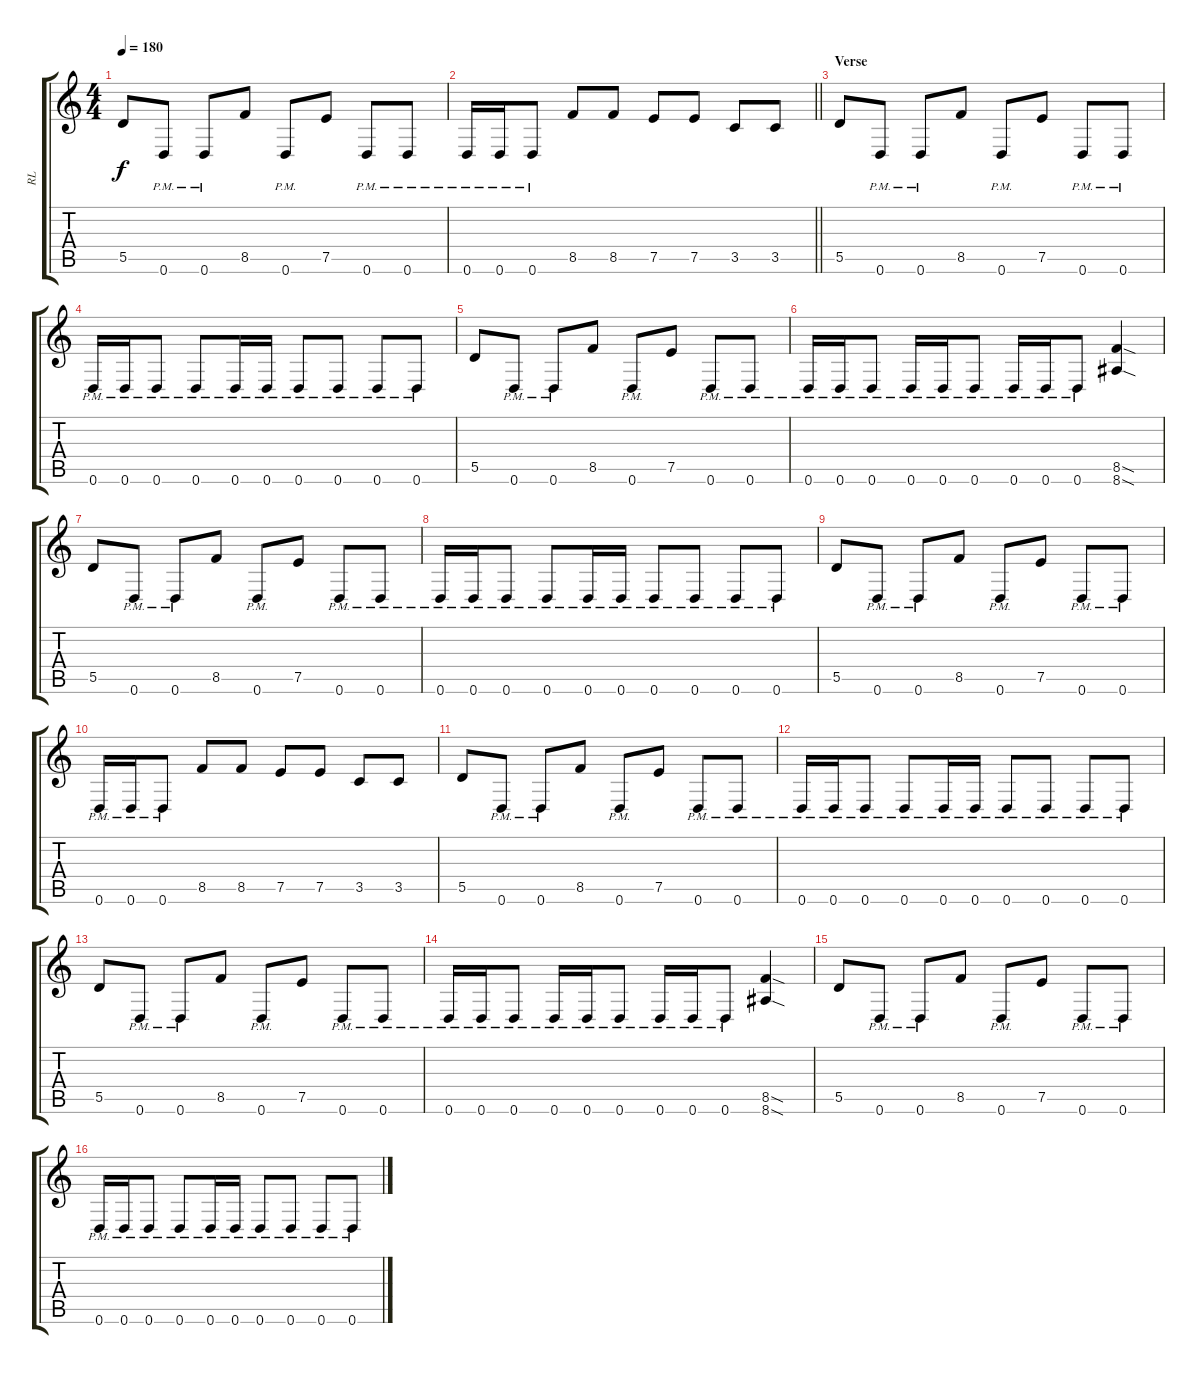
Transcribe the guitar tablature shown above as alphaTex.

\track ("RL" "RL") {instrument distortionguitar}
\staff {score tabs}
\tuning (E4 B3 G3 D3 A2 D2) {hide}
\ts (4 4)
\tempo 180
\clef g2
\ks c
5.5.8{dy f} 0.6{pm}.8 0.6{pm}.8 8.5.8 0.6{pm}.8 7.5.8 0.6{pm}.8 0.6{pm}.8 |
\barLineRight lightlight
0.6{pm}.16 0.6{pm}.16 0.6{pm}.8 8.5.8 8.5.8 7.5.8 7.5.8 3.5.8 3.5.8 |
\section ("" "Verse")
5.5.8 0.6{pm}.8 0.6{pm}.8 8.5.8 0.6{pm}.8 7.5.8 0.6{pm}.8 0.6{pm}.8 |
0.6{pm}.16 0.6{pm}.16 0.6{pm}.8 0.6{pm}.8 0.6{pm}.16 0.6{pm}.16 0.6{pm}.8 0.6{pm}.8 0.6{pm}.8 0.6{pm}.8 |
5.5.8 0.6{pm}.8 0.6{pm}.8 8.5.8 0.6{pm}.8 7.5.8 0.6{pm}.8 0.6{pm}.8 |
0.6{pm}.16 0.6{pm}.16 0.6{pm}.8 0.6{pm}.16 0.6{pm}.16 0.6{pm}.8 0.6{pm}.16 0.6{pm}.16 0.6{pm}.8 (8.5{sod} 8.6{sod}).4 |
5.5.8 0.6{pm}.8 0.6{pm}.8 8.5.8 0.6{pm}.8 7.5.8 0.6{pm}.8 0.6{pm}.8 |
0.6{pm}.16 0.6{pm}.16 0.6{pm}.8 0.6{pm}.8 0.6{pm}.16 0.6{pm}.16 0.6{pm}.8 0.6{pm}.8 0.6{pm}.8 0.6{pm}.8 |
5.5.8 0.6{pm}.8 0.6{pm}.8 8.5.8 0.6{pm}.8 7.5.8 0.6{pm}.8 0.6{pm}.8 |
0.6{pm}.16 0.6{pm}.16 0.6{pm}.8 8.5.8 8.5.8 7.5.8 7.5.8 3.5.8 3.5.8 |
5.5.8 0.6{pm}.8 0.6{pm}.8 8.5.8 0.6{pm}.8 7.5.8 0.6{pm}.8 0.6{pm}.8 |
0.6{pm}.16 0.6{pm}.16 0.6{pm}.8 0.6{pm}.8 0.6{pm}.16 0.6{pm}.16 0.6{pm}.8 0.6{pm}.8 0.6{pm}.8 0.6{pm}.8 |
5.5.8 0.6{pm}.8 0.6{pm}.8 8.5.8 0.6{pm}.8 7.5.8 0.6{pm}.8 0.6{pm}.8 |
0.6{pm}.16 0.6{pm}.16 0.6{pm}.8 0.6{pm}.16 0.6{pm}.16 0.6{pm}.8 0.6{pm}.16 0.6{pm}.16 0.6{pm}.8 (8.5{sod} 8.6{sod}).4 |
5.5.8 0.6{pm}.8 0.6{pm}.8 8.5.8 0.6{pm}.8 7.5.8 0.6{pm}.8 0.6{pm}.8 |
0.6{pm}.16 0.6{pm}.16 0.6{pm}.8 0.6{pm}.8 0.6{pm}.16 0.6{pm}.16 0.6{pm}.8 0.6{pm}.8 0.6{pm}.8 0.6{pm}.8
